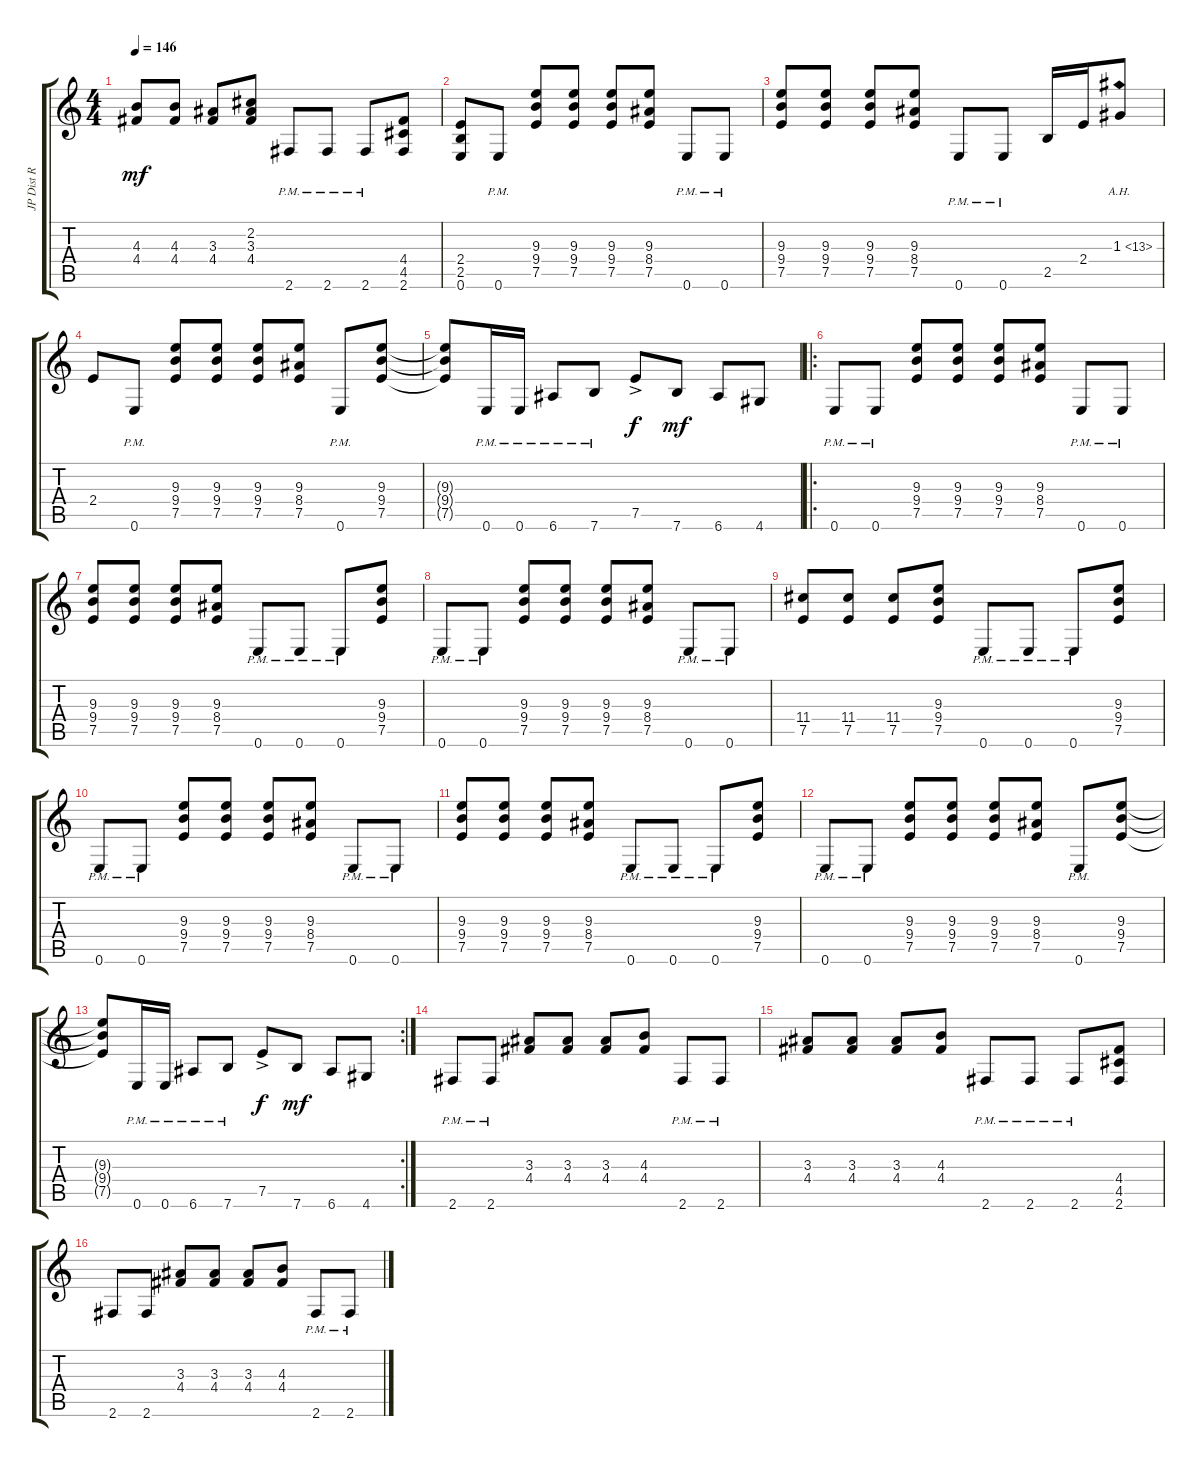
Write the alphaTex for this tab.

\track ("JP Dist R" "JP Dist R") {instrument overdrivenguitar}
\staff {score tabs}
\tuning (E4 B3 G3 D3 A2 E2) {hide}
\ts (4 4)
\tempo 146
\clef g2
\ks c
(4.3 4.4).8{dy mf} (4.3 4.4).8 (3.3 4.4).8 (2.2 3.3 4.4).8 2.6{pm}.8 2.6{pm}.8 2.6{pm}.8 (4.4 4.5 2.6).8 |
(2.4 2.5 0.6).8 0.6{pm}.8 (9.3 9.4 7.5).8 (9.3 9.4 7.5).8 (9.3 9.4 7.5).8 (9.3 8.4 7.5).8 0.6{pm}.8 0.6{pm}.8 |
(9.3 9.4 7.5).8 (9.3 9.4 7.5).8 (9.3 9.4 7.5).8 (9.3 8.4 7.5).8 0.6{pm}.8 0.6{pm}.8 2.5.16 2.4.16 1.3{ah 12}.8 |
2.4.8 0.6{pm}.8 (9.3 9.4 7.5).8 (9.3 9.4 7.5).8 (9.3 9.4 7.5).8 (9.3 8.4 7.5).8 0.6{pm}.8 (9.3 9.4 7.5).8 |
(9.3{t} 9.4{t} 7.5{t}).8 0.6{pm}.16 0.6{pm}.16 6.6{pm}.8 7.6{pm}.8 7.5{ac}.8{dy f} 7.6.8{dy mf} 6.6.8 4.6.8 |
\ro
0.6{pm}.8 0.6{pm}.8 (9.3 9.4 7.5).8 (9.3 9.4 7.5).8 (9.3 9.4 7.5).8 (9.3 8.4 7.5).8 0.6{pm}.8 0.6{pm}.8 |
(9.3 9.4 7.5).8 (9.3 9.4 7.5).8 (9.3 9.4 7.5).8 (9.3 8.4 7.5).8 0.6{pm}.8 0.6{pm}.8 0.6{pm}.8 (9.3 9.4 7.5).8 |
0.6{pm}.8 0.6{pm}.8 (9.3 9.4 7.5).8 (9.3 9.4 7.5).8 (9.3 9.4 7.5).8 (9.3 8.4 7.5).8 0.6{pm}.8 0.6{pm}.8 |
(11.4 7.5).8 (11.4 7.5).8 (11.4 7.5).8 (9.3 9.4 7.5).8 0.6{pm}.8 0.6{pm}.8 0.6{pm}.8 (9.3 9.4 7.5).8 |
0.6{pm}.8 0.6{pm}.8 (9.3 9.4 7.5).8 (9.3 9.4 7.5).8 (9.3 9.4 7.5).8 (9.3 8.4 7.5).8 0.6{pm}.8 0.6{pm}.8 |
(9.3 9.4 7.5).8 (9.3 9.4 7.5).8 (9.3 9.4 7.5).8 (9.3 8.4 7.5).8 0.6{pm}.8 0.6{pm}.8 0.6{pm}.8 (9.3 9.4 7.5).8 |
0.6{pm}.8 0.6{pm}.8 (9.3 9.4 7.5).8 (9.3 9.4 7.5).8 (9.3 9.4 7.5).8 (9.3 8.4 7.5).8 0.6{pm}.8 (9.3 9.4 7.5).8 |
\rc 2
(9.3{t} 9.4{t} 7.5{t}).8 0.6{pm}.16 0.6{pm}.16 6.6{pm}.8 7.6{pm}.8 7.5{ac}.8{dy f} 7.6.8{dy mf} 6.6.8 4.6.8 |
2.6{pm}.8 2.6{pm}.8 (3.3 4.4).8 (3.3 4.4).8 (3.3 4.4).8 (4.3 4.4).8 2.6{pm}.8 2.6{pm}.8 |
(3.3 4.4).8 (3.3 4.4).8 (3.3 4.4).8 (4.3 4.4).8 2.6{pm}.8 2.6{pm}.8 2.6{pm}.8 (4.4 4.5 2.6).8 |
2.6.8 2.6.8 (3.3 4.4).8 (3.3 4.4).8 (3.3 4.4).8 (4.3 4.4).8 2.6{pm}.8 2.6{pm}.8
